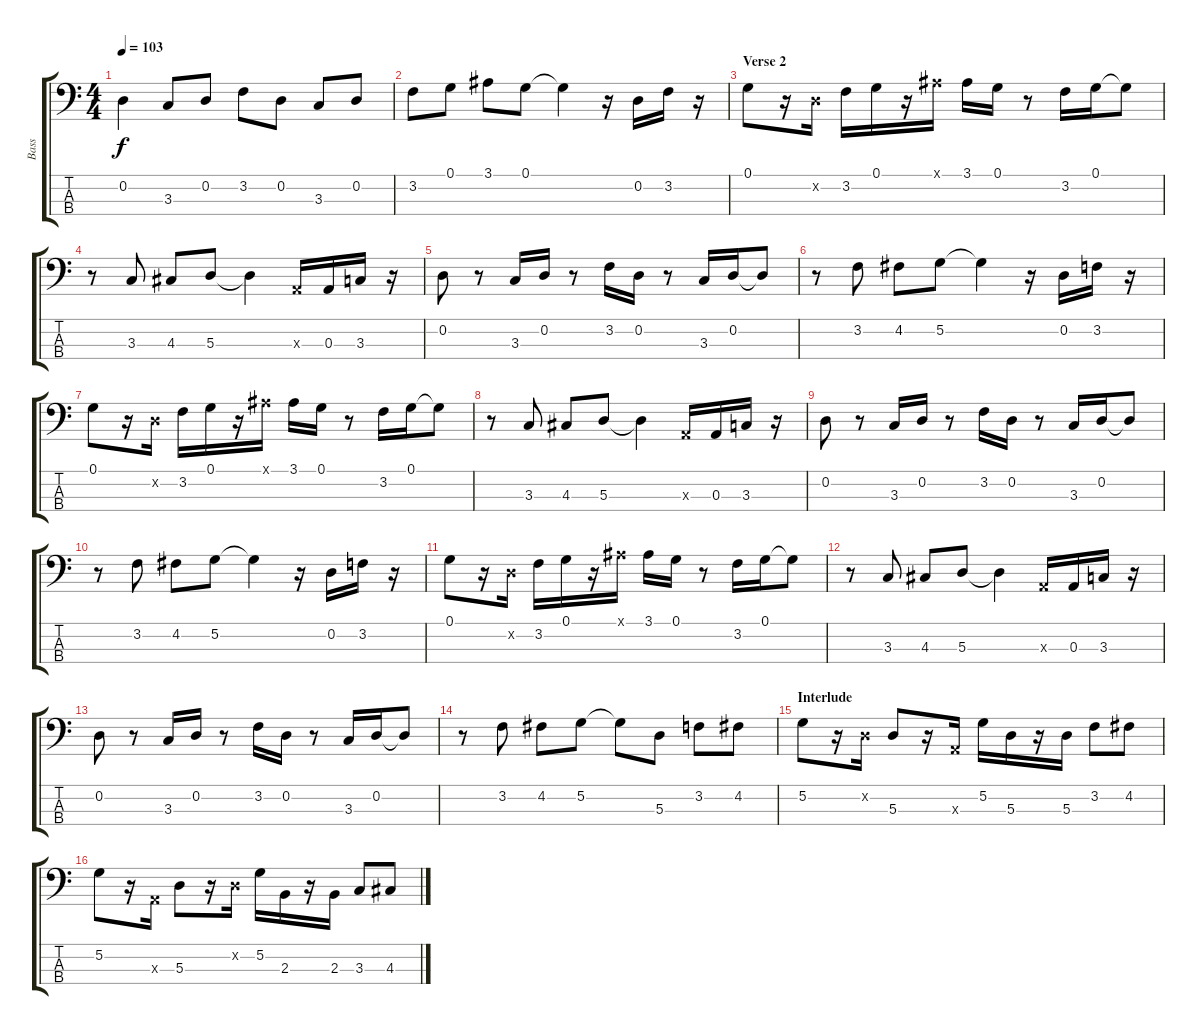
\track ("Bass" "Bass") {instrument electricbassfinger}
\staff {score tabs}
\tuning (G2 D2 A1 E1) {hide}
\ts (4 4)
\tempo 103
\clef f4
\ks c
0.2.4{dy f} 3.3.8 0.2.8 3.2.8 0.2.8 3.3.8 0.2.8 |
3.2.8 0.1.8 3.1.8 0.1.8 0.1{t}.4 r.16 0.2.16 3.2.16 r.16 |
\section ("" "Verse 2")
0.1.8 r.16 0.2{x}.16 3.2.16 0.1.16 r.16 3.1{x}.16 3.1.16 0.1.16 r.8 3.2.16 0.1.16 0.1{t}.8 |
r.8 3.3.8 4.3.8 5.3.8 5.3{t}.4 0.3{x}.16 0.3.16 3.3.16 r.16 |
0.2.8 r.8 3.3.16 0.2.16 r.8 3.2.16 0.2.16 r.8 3.3.16 0.2.16 0.2{t}.8 |
r.8 3.2.8 4.2.8 5.2.8 5.2{t}.4 r.16 0.2.16 3.2.16 r.16 |
0.1.8 r.16 0.2{x}.16 3.2.16 0.1.16 r.16 3.1{x}.16 3.1.16 0.1.16 r.8 3.2.16 0.1.16 0.1{t}.8 |
r.8 3.3.8 4.3.8 5.3.8 5.3{t}.4 0.3{x}.16 0.3.16 3.3.16 r.16 |
0.2.8 r.8 3.3.16 0.2.16 r.8 3.2.16 0.2.16 r.8 3.3.16 0.2.16 0.2{t}.8 |
r.8 3.2.8 4.2.8 5.2.8 5.2{t}.4 r.16 0.2.16 3.2.16 r.16 |
0.1.8 r.16 0.2{x}.16 3.2.16 0.1.16 r.16 3.1{x}.16 3.1.16 0.1.16 r.8 3.2.16 0.1.16 0.1{t}.8 |
r.8 3.3.8 4.3.8 5.3.8 5.3{t}.4 0.3{x}.16 0.3.16 3.3.16 r.16 |
0.2.8 r.8 3.3.16 0.2.16 r.8 3.2.16 0.2.16 r.8 3.3.16 0.2.16 0.2{t}.8 |
r.8 3.2.8 4.2.8 5.2.8 5.2{t}.8 5.3.8 3.2.8 4.2.8 |
\section ("" "Interlude")
5.2.8 r.16 0.2{x}.16 5.3.8 r.16 0.3{x}.16 5.2.16 5.3.16 r.16 5.3.16 3.2.8 4.2.8 |
5.2.8 r.16 0.3{x}.16 5.3.8 r.16 0.2{x}.16 5.2.16 2.3.16 r.16 2.3.16 3.3.8 4.3.8
